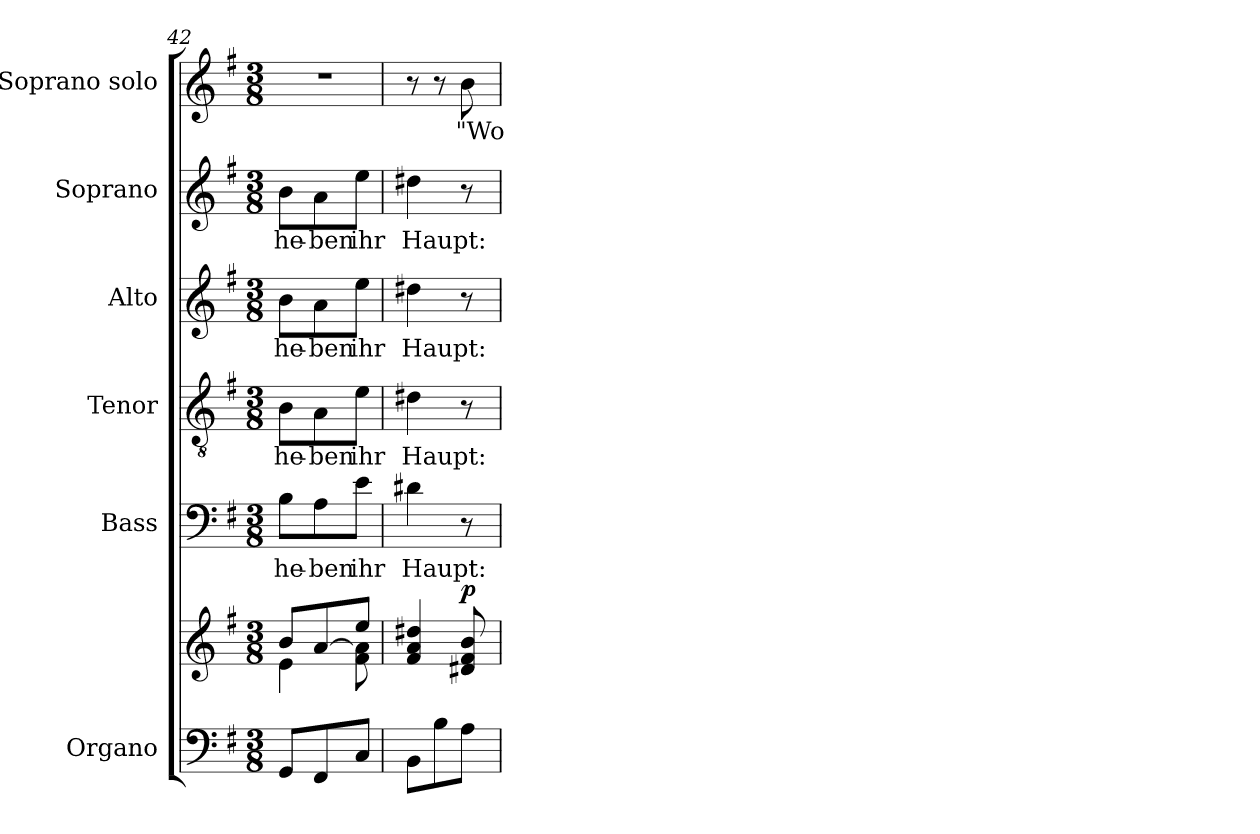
**kern	**kern	**dynam	**kern	**text	**kern	**text	**kern	**text	**kern	**text	**kern	**text
*part6	*part6	*part6	*part5	*part5	*part4	*part4	*part3	*part3	*part2	*part2	*part1	*part1
*staff7	*staff6	*staff6/7	*staff5	*staff5	*staff4	*staff4	*staff3	*staff3	*staff2	*staff2	*staff1	*staff1
*I"Organo	*	*	*I"Bass	*	*I"Tenor	*	*I"Alto	*	*I"Soprano	*	*I"Soprano solo	*
*I'Org.	*	*	*I'B.	*	*I'T.	*	*I'A.	*	*I'S.	*	*I'S.s	*
*clefF4	*clefG2	*	*clefF4	*	*clefGv2	*	*clefG2	*	*clefG2	*	*clefG2	*
*k[f#]	*k[f#]	*	*k[f#]	*	*k[f#]	*	*k[f#]	*	*k[f#]	*	*k[f#]	*
*M3/8	*M3/8	*	*M3/8	*	*M3/8	*	*M3/8	*	*M3/8	*	*M3/8	*
=42	=42	=42	=42	=42	=42	=42	=42	=42	=42	=42	=42	=42
*	*^	*	*	*	*	*	*	*	*	*	*	*
!	!	!	!	!	!LO:LY:b	!	!LO:LY:b	!	!LO:LY:b	!	!LO:LY:b	!	!
8GG/L	8b/L	4e\	.	8B\L	he-	8B\L	he-	8b\L	he-	8b\L	he-	4.r	.
!	!	!	!	!	!LO:LY:b	!	!LO:LY:b	!	!LO:LY:b	!	!LO:LY:b	!	!
8FF#/	[8a/	.	.	8A\	-ben	8A\	-ben	8a\	-ben	8a\	-ben	.	.
!	!	!	!	!	!LO:LY:b	!	!LO:LY:b	!	!LO:LY:b	!	!LO:LY:b	!	!
8C/J	8ee/J	8f#\ 8a\]	.	8e\J	ihr	8e\J	ihr	8ee\J	ihr	8ee\J	ihr	.	.
=43	=43	=43	=43	=43	=43	=43	=43	=43	=43	=43	=43	=43	=43
!	!	!	!	!	!LO:LY:b	!	!LO:LY:b	!	!LO:LY:b	!	!LO:LY:b	!	!
*	*v	*v	*	*	*	*	*	*	*	*	*	*	*
8BB\L	4f#/ 4a/ 4dd#X/	.	4d#X\	Haupt:	4d#X\	Haupt:	4dd#X\	Haupt:	4dd#X\	Haupt:	8r	.
8B\	.	.	.	.	.	.	.	.	.	.	8r	.
!	!	!LO:DY:a	!	!	!	!	!	!	!	!	!	!LO:LY:b
8A\J	8d#X/ 8f#/ 8b/	p	8r	.	8r	.	8r	.	8r	.	8b\	"Wo
=	=	=	=	=	=	=	=	=	=	=	=	=
*-	*-	*-	*-	*-	*-	*-	*-	*-	*-	*-	*-	*-
